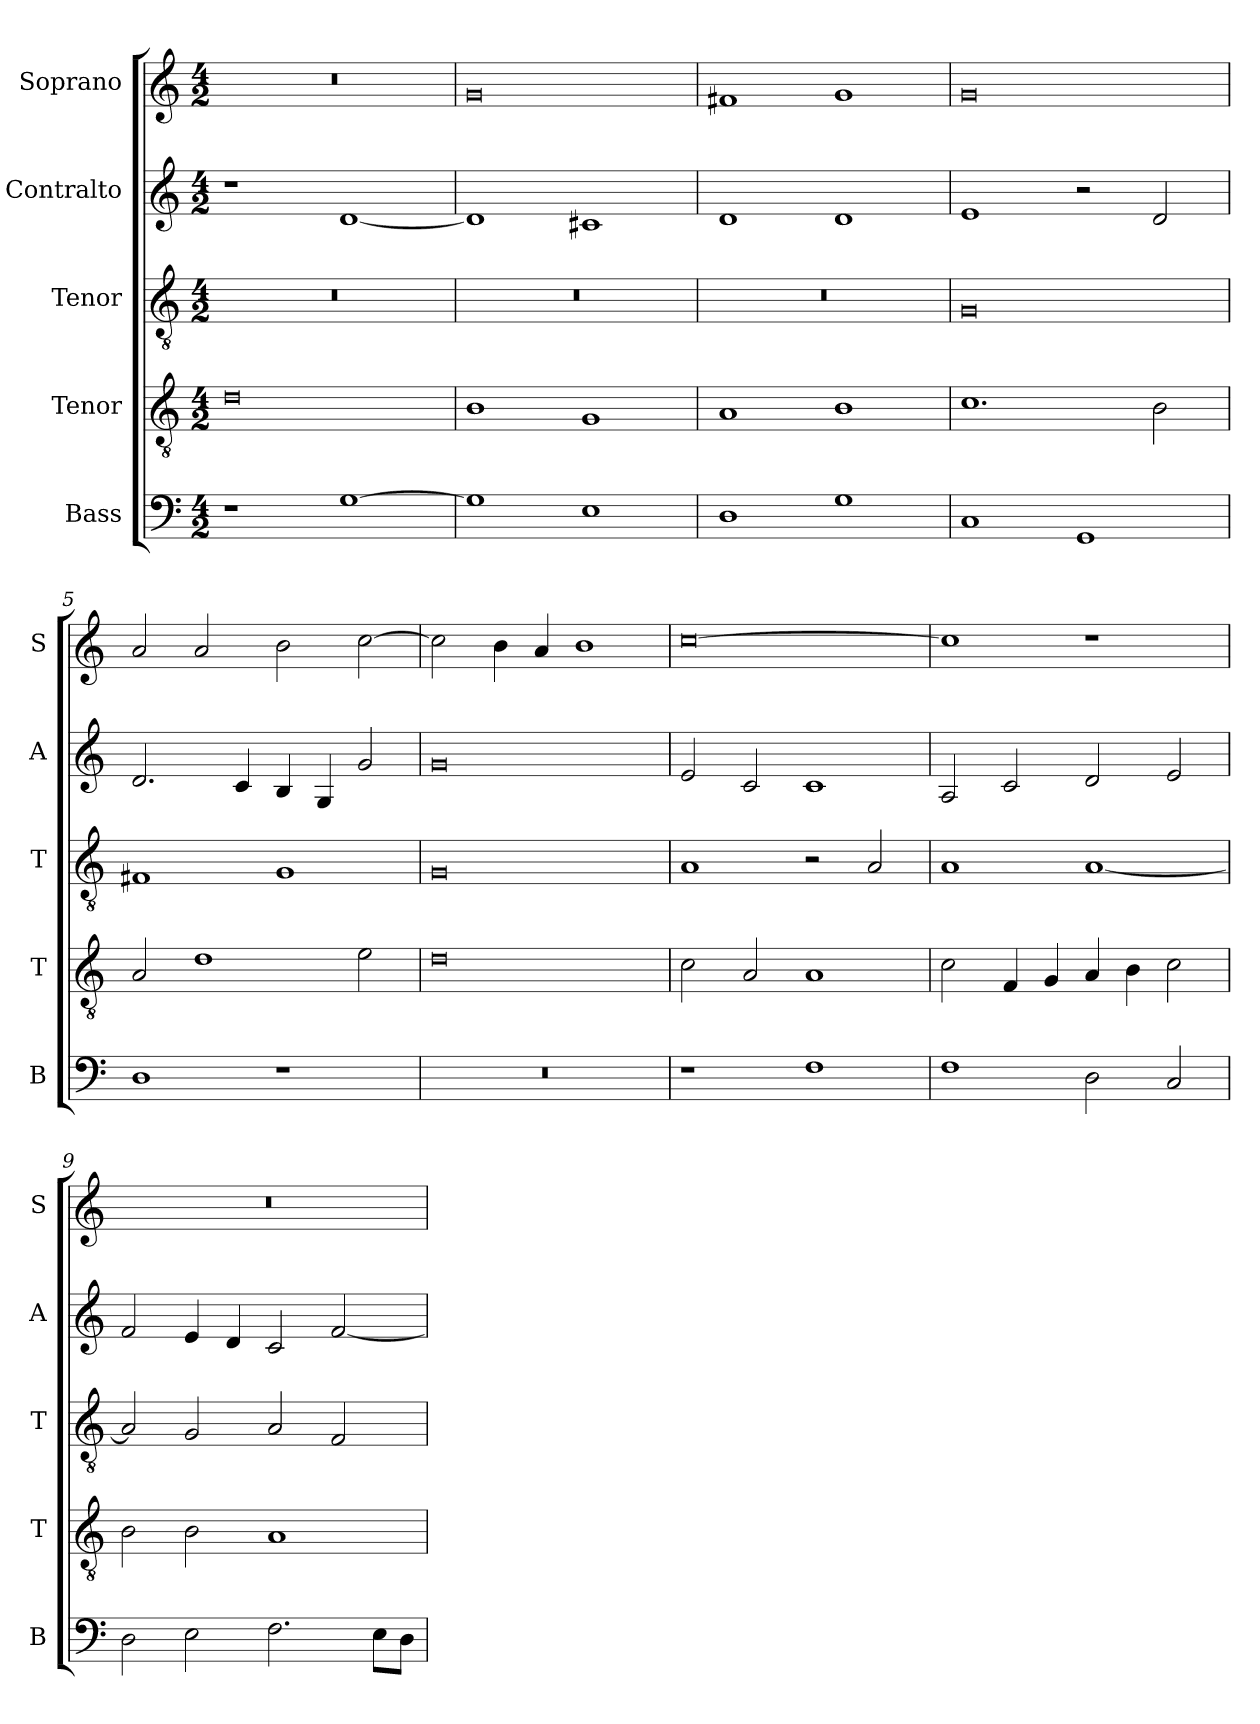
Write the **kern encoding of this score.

**kern	**kern	**kern	**kern	**kern
*part5	*part4	*part3	*part2	*part1
*staff5	*staff4	*staff3	*staff2	*staff1
*I"Bass	*I"Tenor	*I"Tenor	*I"Contralto	*I"Soprano
*I'B	*I'T	*I'T	*I'A	*I'S
*clefF4	*clefGv2	*clefGv2	*clefG2	*clefG2
*k[]	*k[]	*k[]	*k[]	*k[]
*M4/2	*M4/2	*M4/2	*M4/2	*M4/2
=1	=1	=1	=1	=1
1r	0d	0r	1r	0r
[1G	.	.	[1d	.
=2	=2	=2	=2	=2
1G]	1B	0r	1d]	0g
1E	1G	.	1c#X	.
=3	=3	=3	=3	=3
1D	1A	0r	1d	1f#X
1G	1B	.	1d	1g
=4	=4	=4	=4	=4
1C	1.c	0G	1e	0g
1GG	.	.	2r	.
.	2B	.	2d	.
=5	=5	=5	=5	=5
1D	2A	1F#X	2.d	2a
.	1d	.	.	2a
.	.	.	4c	.
1r	.	1G	4B	2b
.	.	.	4G	.
.	2e	.	2g	[2cc
=6	=6	=6	=6	=6
0r	0d	0G	0g	2cc]
.	.	.	.	4b
.	.	.	.	4a
.	.	.	.	1b
=7	=7	=7	=7	=7
1r	2c	1A	2e	[0cc
.	2A	.	2c	.
1F	1A	2r	1c	.
.	.	2A	.	.
=8	=8	=8	=8	=8
1F	2c	1A	2A	1cc]
.	4F	.	2c	.
.	4G	.	.	.
2D	4A	[1A	2d	1r
.	4B	.	.	.
2C	2c	.	2e	.
=9	=9	=9	=9	=9
2D	2B	2A]	2f	0r
2E	2B	2G	4e	.
.	.	.	4d	.
2.F	1A	2A	2c	.
.	.	2F	[2f	.
8E\L	.	.	.	.
8D\J	.	.	.	.
=	=	=	=	=
*-	*-	*-	*-	*-
